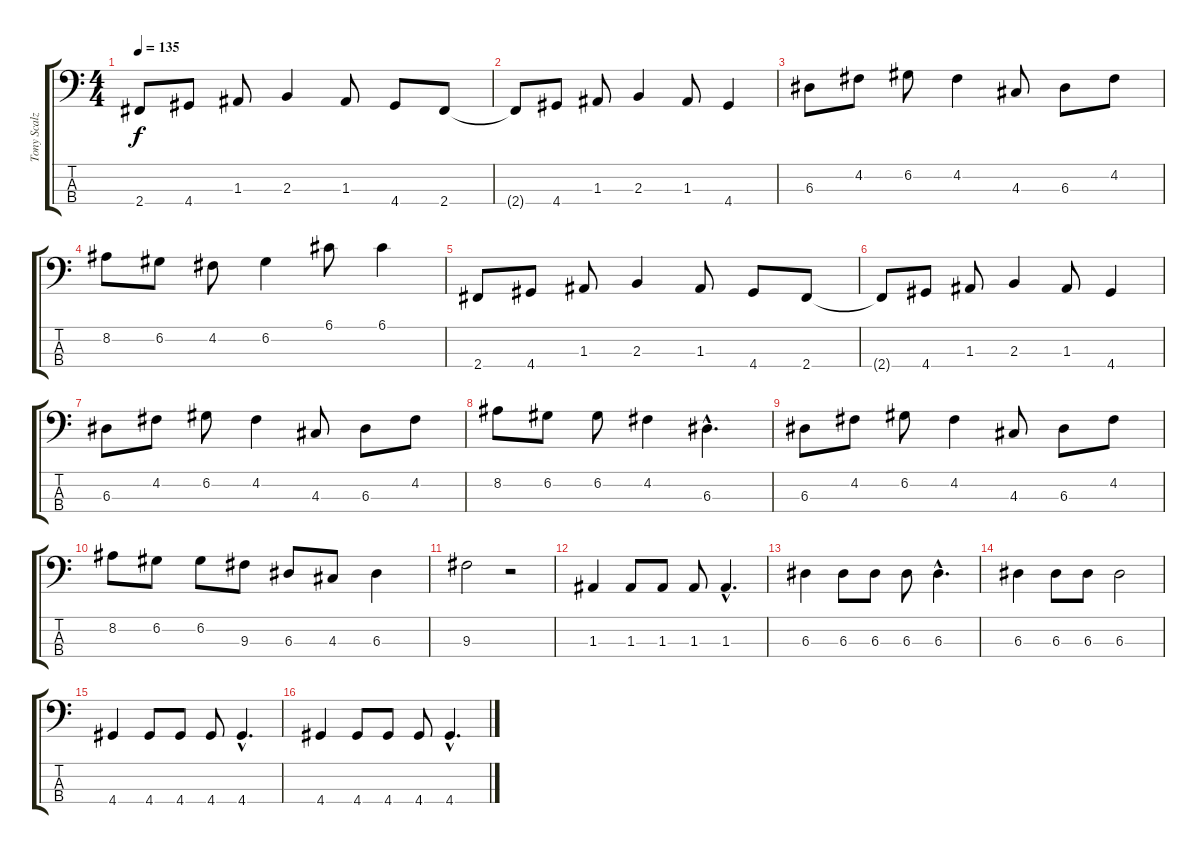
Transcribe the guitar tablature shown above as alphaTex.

\track ("Tony Scalzo" "Tony Scalz") {instrument slapbass2}
\staff {score tabs}
\tuning (G2 D2 A1 E1) {hide}
\ts (4 4)
\tempo 135
\clef f4
\ks c
2.4.8{dy f instrument slapbass2} 4.4.8 1.3.8 2.3.4 1.3.8 4.4.8 2.4.8 |
2.4{t}.8 4.4.8 1.3.8 2.3.4 1.3.8 4.4.4 |
6.3.8 4.2.8 6.2.8 4.2.4 4.3.8 6.3.8 4.2.8 |
8.2.8 6.2.8 4.2.8 6.2.4 6.1.8 6.1.4 |
2.4.8 4.4.8 1.3.8 2.3.4 1.3.8 4.4.8 2.4.8 |
2.4{t}.8 4.4.8 1.3.8 2.3.4 1.3.8 4.4.4 |
6.3.8 4.2.8 6.2.8 4.2.4 4.3.8 6.3.8 4.2.8 |
8.2.8 6.2.8 6.2.8 4.2.4 6.3{hac}.4{d} |
6.3.8 4.2.8 6.2.8 4.2.4 4.3.8 6.3.8 4.2.8 |
8.2.8 6.2.8 6.2.8 9.3.8 6.3.8 4.3.8 6.3.4 |
9.3.2 r.2 |
1.3.4 1.3.8 1.3.8 1.3.8 1.3{hac}.4{d} |
6.3.4 6.3.8 6.3.8 6.3.8 6.3{hac}.4{d} |
6.3.4 6.3.8 6.3.8 6.3.2 |
4.4.4 4.4.8 4.4.8 4.4.8 4.4{hac}.4{d} |
4.4.4 4.4.8 4.4.8 4.4.8 4.4{hac}.4{d}
